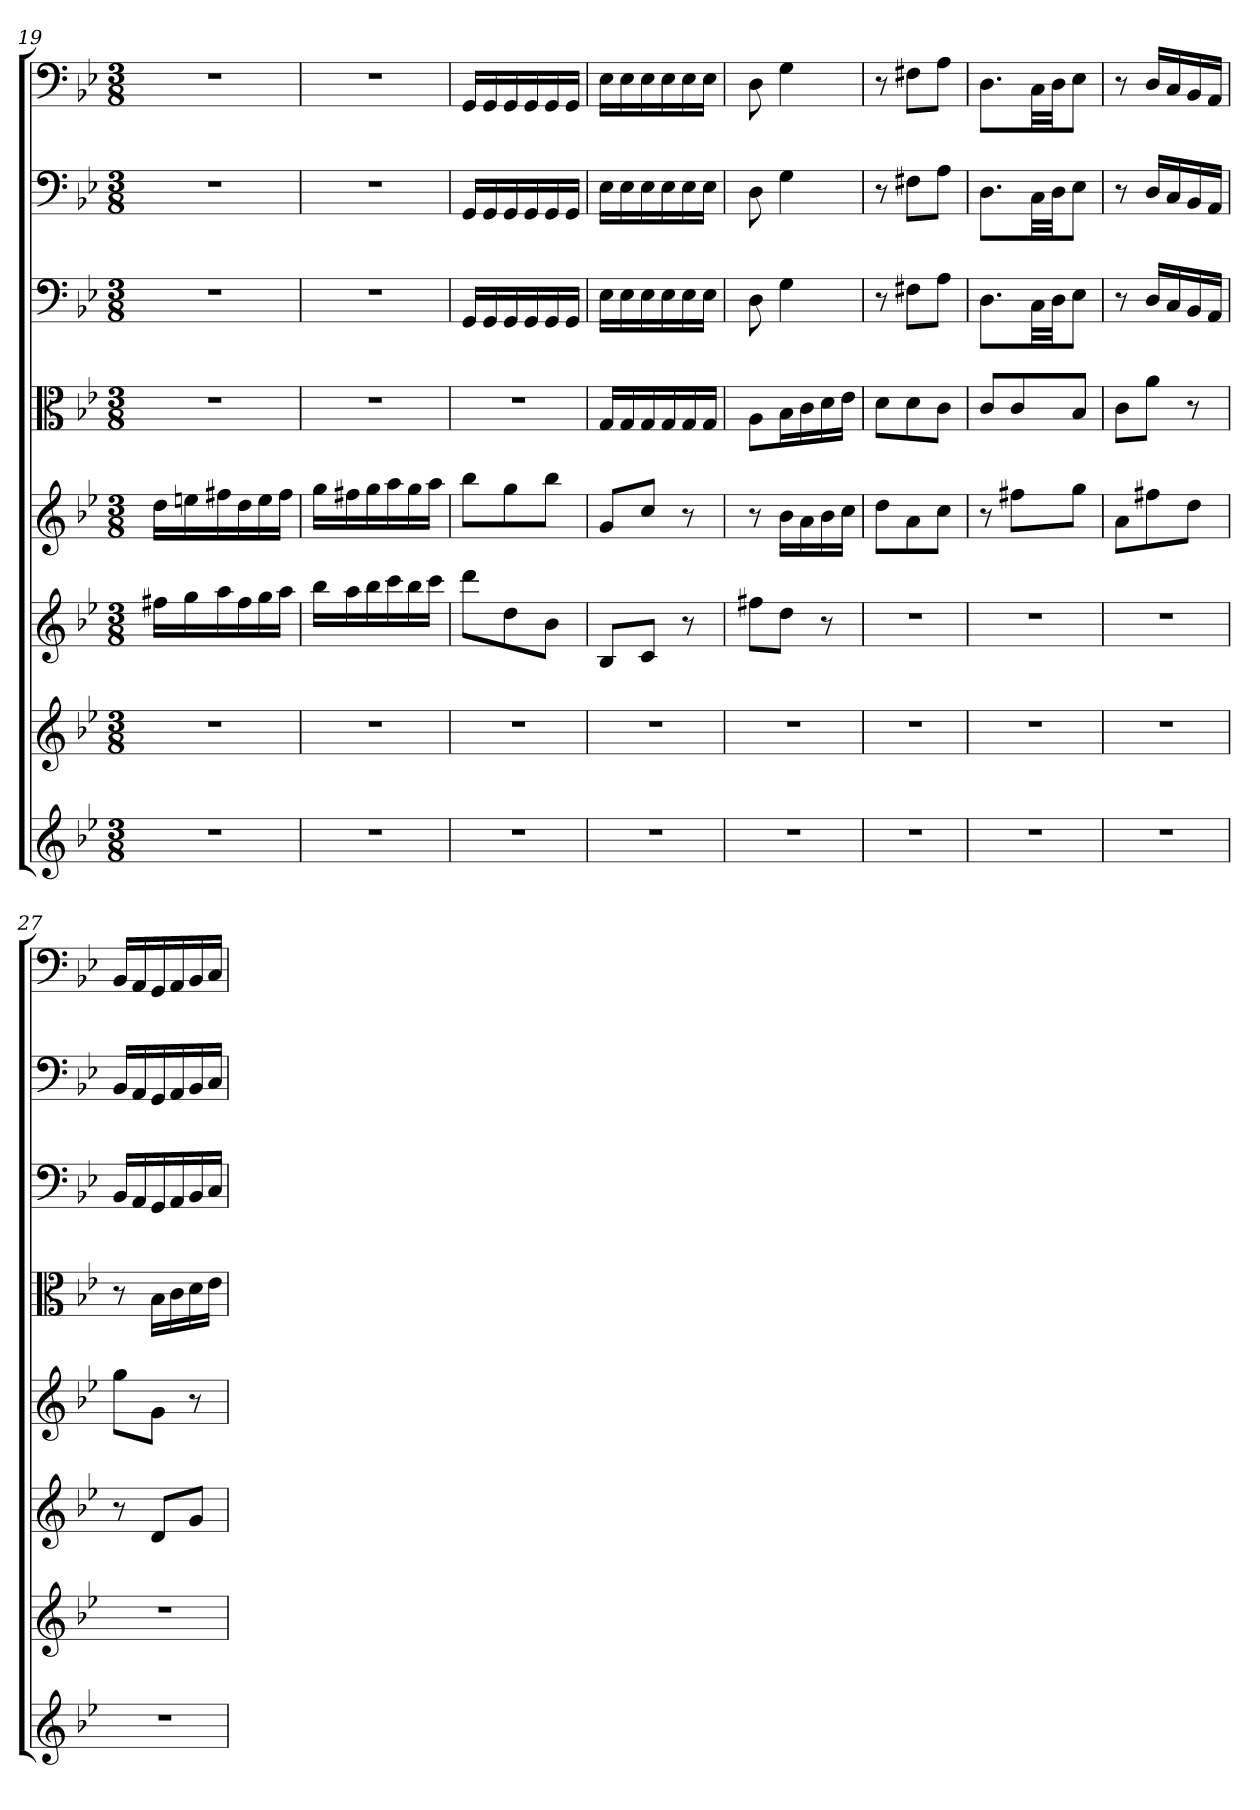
**kern	**kern	**kern	**kern	**kern	**kern	**kern	**kern
*part8	*part7	*part6	*part5	*part4	*part3	*part2	*part1
*staff8	*staff7	*staff6	*staff5	*staff4	*staff3	*staff2	*staff1
*clefG2	*clefG2	*clefG2	*clefG2	*clefC3	*clefF4	*clefF4	*clefF4
*k[b-e-]	*k[b-e-]	*k[b-e-]	*k[b-e-]	*k[b-e-]	*k[b-e-]	*k[b-e-]	*k[b-e-]
*g:	*g:	*g:	*g:	*g:	*g:	*g:	*g:
*M3/8	*M3/8	*M3/8	*M3/8	*M3/8	*M3/8	*M3/8	*M3/8
=19	=19	=19	=19	=19	=19	=19	=19
4.r	4.r	16ff#X\LL	16dd\LL	4.r	4.r	4.r	4.r
.	.	16gg\	16een\	.	.	.	.
.	.	16aa\	16ff#X\	.	.	.	.
.	.	16ff#\	16dd\	.	.	.	.
.	.	16gg\	16ee\	.	.	.	.
.	.	16aa\JJ	16ff#\JJ	.	.	.	.
=20	=20	=20	=20	=20	=20	=20	=20
4.r	4.r	16bb-\LL	16gg\LL	4.r	4.r	4.r	4.r
.	.	16aa\	16ff#X\	.	.	.	.
.	.	16bb-\	16gg\	.	.	.	.
.	.	16ccc\	16aa\	.	.	.	.
.	.	16bb-\	16gg\	.	.	.	.
.	.	16ccc\JJ	16aa\JJ	.	.	.	.
=21	=21	=21	=21	=21	=21	=21	=21
4.r	4.r	8ddd\L	8bb-\L	4.r	16GG/LL	16GG/LL	16GG/LL
.	.	.	.	.	16GG/	16GG/	16GG/
.	.	8dd\	8gg\	.	16GG/	16GG/	16GG/
.	.	.	.	.	16GG/	16GG/	16GG/
.	.	8b-\J	8bb-\J	.	16GG/	16GG/	16GG/
.	.	.	.	.	16GG/JJ	16GG/JJ	16GG/JJ
=22	=22	=22	=22	=22	=22	=22	=22
4.r	4.r	8B-/L	8g/L	16G/LL	16E-\LL	16E-\LL	16E-\LL
.	.	.	.	16G/	16E-\	16E-\	16E-\
.	.	8c/J	8cc/J	16G/	16E-\	16E-\	16E-\
.	.	.	.	16G/	16E-\	16E-\	16E-\
.	.	8r	8r	16G/	16E-\	16E-\	16E-\
.	.	.	.	16G/JJ	16E-\JJ	16E-\JJ	16E-\JJ
=23	=23	=23	=23	=23	=23	=23	=23
4.r	4.r	8ff#X\L	8r	8A\L	8D\	8D\	8D\
.	.	8dd\J	16b-\LL	16B-\L	4G\	4G\	4G\
.	.	.	16a\	16c\	.	.	.
.	.	8r	16b-\	16d\	.	.	.
.	.	.	16cc\JJ	16e-\JJ	.	.	.
=24	=24	=24	=24	=24	=24	=24	=24
4.r	4.r	4.r	8dd\L	8d\L	8r	8r	8r
.	.	.	8a\	8d\	8F#X\L	8F#X\L	8F#X\L
.	.	.	8cc\J	8c\J	8A\J	8A\J	8A\J
=25	=25	=25	=25	=25	=25	=25	=25
4.r	4.r	4.r	8r	8c/L	8.D\L	8.D\L	8.D\L
.	.	.	8ff#X\L	8c/	.	.	.
.	.	.	.	.	32C\LL	32C\LL	32C\LL
.	.	.	.	.	32D\JJ	32D\JJ	32D\JJ
.	.	.	8gg\J	8B-/J	8E-\J	8E-\J	8E-\J
=26	=26	=26	=26	=26	=26	=26	=26
4.r	4.r	4.r	8a\L	8c\L	8r	8r	8r
.	.	.	8ff#X\	8a\J	16D/LL	16D/LL	16D/LL
.	.	.	.	.	16C/	16C/	16C/
.	.	.	8dd\J	8r	16BB-/	16BB-/	16BB-/
.	.	.	.	.	16AA/JJ	16AA/JJ	16AA/JJ
=27	=27	=27	=27	=27	=27	=27	=27
4.r	4.r	8r	8gg\L	8r	16BB-/LL	16BB-/LL	16BB-/LL
.	.	.	.	.	16AA/	16AA/	16AA/
.	.	8d/L	8g\J	16B-\LL	16GG/	16GG/	16GG/
.	.	.	.	16c\	16AA/	16AA/	16AA/
.	.	8g/J	8r	16d\	16BB-/	16BB-/	16BB-/
.	.	.	.	16e-\JJ	16C/JJ	16C/JJ	16C/JJ
=	=	=	=	=	=	=	=
*-	*-	*-	*-	*-	*-	*-	*-
